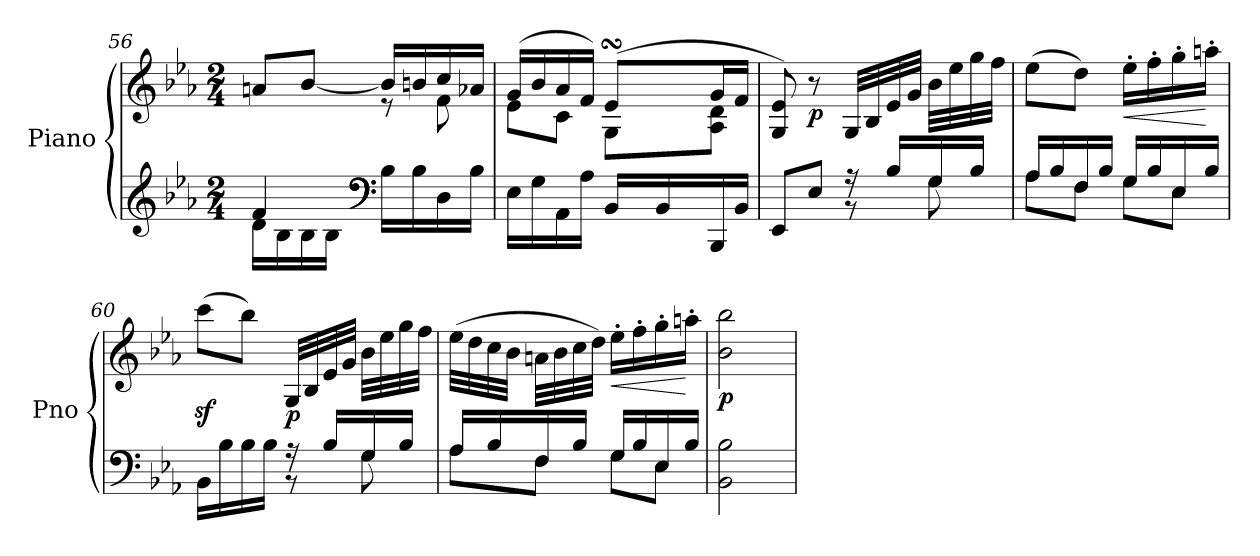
**kern	**kern	**dynam
*part1	*part1	*part1
*staff2	*staff1	*staff1/2
*I"Piano	*	*
*I'Pno	*	*
*clefG2	*clefG2	*
*k[b-e-a-]	*k[b-e-a-]	*
*E-:	*E-:	*
*M2/4	*M2/4	*
=56	=56	=56
*^	*^	*
4f/	16d\LL	8an/L	4ryy	.
.	16B-\	.	.	.
.	16B-\	[8b-/J	.	.
.	16B-\JJ	.	.	.
*clefF4	*	*	*	*
16B-\LL	4ryy	16b-/LL]	8re	.
16B-\	.	16bn/	.	.
16D\	.	16cc/	8f\	.
16B-\JJ	.	16a-X/JJ	.	.
*v	*v	*	*	*
!!LO:LB:g=z
=57	=57	=57	=57
*	*	*^	*
16E-\LL	(16g/LL	8e-\L	4ryy	.
16G\	16b-/	.	.	.
16AA-\	16a-/	8c\J	.	.
16A-\JJ	16f/JJ)	.	.	.
*	*	*	*Xtuplet	*
16BB-/LL	(8e-sSSs/L	8G\L	40e-yy	.
.	.	.	40fyy	.
.	.	.	40e-yy	.
16BB-/	.	.	.	.
.	.	.	40dyy	.
.	.	.	40e-yy	.
16BBB-/	16g/L	8A-\ 8d\J	8ryy	.
16BB-/JJ	16f/JJ	.	.	.
*	*v	*v	*v	*
=58	=58	=58
*^	*	*
*	*^	*	*
8EE-/L	4.ryy	4ryy	8G/ 8e-/)	.
!	!	!	!	!LO:DY:b
8E-/J	.	.	8r	p
16rA	.	8rBB	32G/LLL	.
.	.	.	32B-/	.
16B-/LL	.	.	32e-/	.
.	.	.	32g/JJJ	.
16G/	8G\	8ryy	32b-\LLL	.
.	.	.	32ee-\	.
16B-/JJ	.	.	32gg\	.
.	.	.	32ff\JJJ	.
*	*v	*v	*	*
=59	=59	=59	=59
16A-/LL	8A-\L	(8ee-\L	.
16B-/	.	.	.
16F/	8F\J	8dd\J)	.
16B-/JJ	.	.	.
!	!	!	!LO:HP:b
16G/LL	8G\L	16ee-'\LL	<
16B-/	.	16ff'\	.
16E-/	8E-\J	16gg'\	.
16B-/JJ	.	16aan'\JJ	[
=60	=60	=60	=60
*	*^	*	*
16BB-\LL	4.ryy	4ryy	(8cccz<\L	.
16B-\	.	.	.	.
16B-\	.	.	8bb-\J)	.
16B-\JJ	.	.	.	.
!	!	!	!	!LO:DY:b
16rA	.	8rBB	32G/LLL	p
.	.	.	32B-/	.
16B-/LL	.	.	32e-/	.
.	.	.	32g/JJJ	.
16G/	8G\	8ryy	32b-\LLL	.
.	.	.	32ee-\	.
16B-/JJ	.	.	32gg\	.
.	.	.	32ff\JJJ	.
*	*v	*v	*	*
!!LO:LB:g=z
=61	=61	=61	=61
16A-/LL	8A-\L	(32ee-\LLL	.
.	.	32dd\	.
16B-/	.	32cc\	.
.	.	32b-\JJJ	.
16F/	8F\J	32an\LLL	.
.	.	32b-\	.
16B-/JJ	.	32cc\	.
.	.	32dd\JJJ)	.
!	!	!	!LO:HP:b
16G/LL	8G\L	16ee-'\LL	<
16B-/	.	16ff'\	.
16E-/	8E-\J	16gg'\	.
16B-/JJ	.	16aan'\JJ	[
*v	*v	*	*
=62	=62	=62
!	!	!LO:DY:b
2BB-\ 2B-\	2b-\ 2bb-\	p
=	=	=
*-	*-	*-
